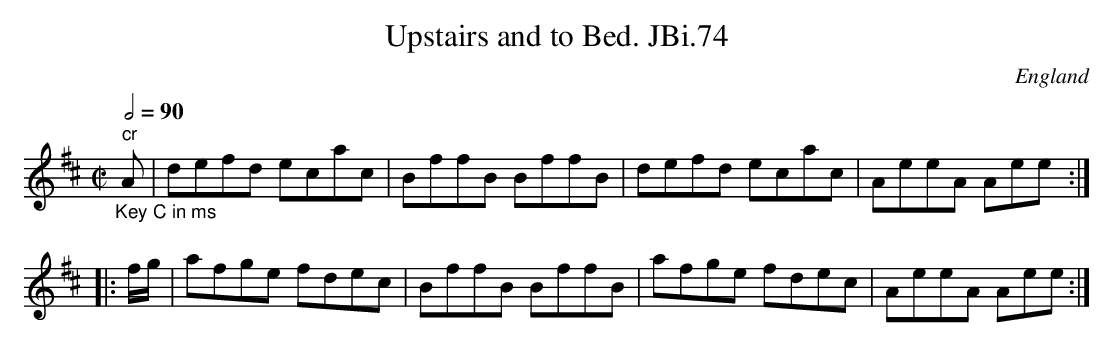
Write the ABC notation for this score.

X:1
T:Upstairs and to Bed. JBi.74
M:C|
O:England
Q:1/2=90
K:D
"_Key C in ms"\
"^cr"A|defd ecac|BffB BffB|defd ecac|AeeA Aee:|!
|:f/g/|afge fdec|BffB BffB|afge fdec|AeeA Aee:|
